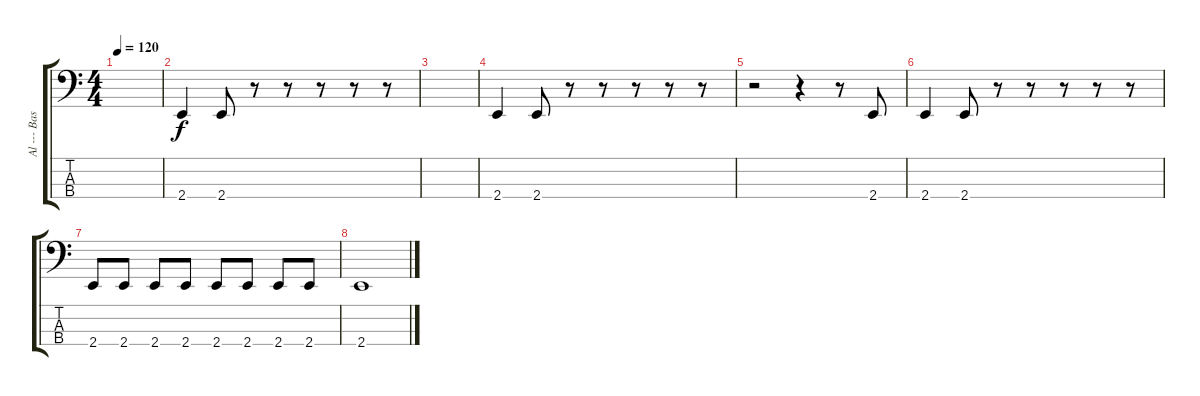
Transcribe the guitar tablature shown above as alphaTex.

\track ("Al --- Bass" "Al --- Bas") {instrument electricbassfinger}
\staff {score tabs}
\tuning (G2 D2 A1 D1) {hide}
\ts (4 4)
\tempo 120
\clef f4
\ks c
|
2.4.4 2.4.8 r.8 r.8 r.8 r.8 r.8 |
|
2.4.4 2.4.8 r.8 r.8 r.8 r.8 r.8 |
r.2 r.4 r.8 2.4.8 |
2.4.4 2.4.8 r.8 r.8 r.8 r.8 r.8 |
2.4.8 2.4.8 2.4.8 2.4.8 2.4.8 2.4.8 2.4.8 2.4.8 |
2.4.1
